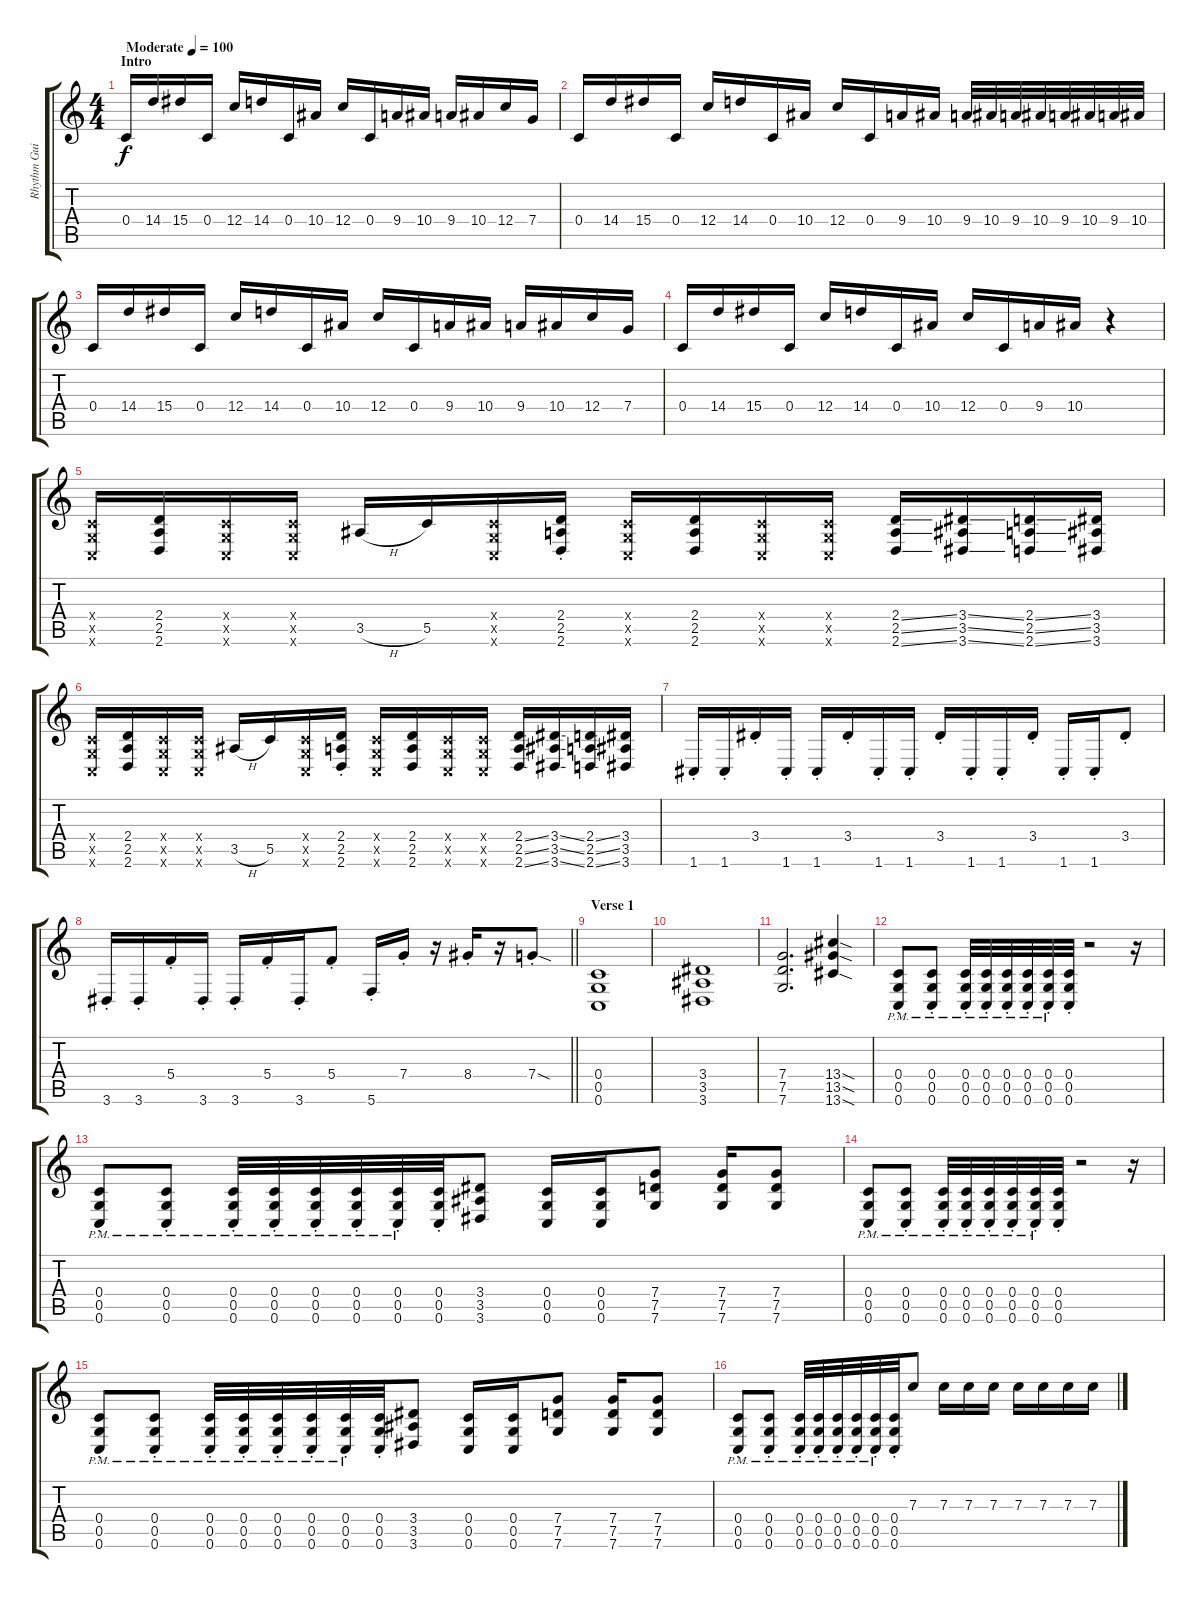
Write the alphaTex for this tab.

\track ("Rhythm Guitar" "Rhythm Gui") {instrument distortionguitar}
\staff {score tabs}
\tuning (D4 A3 F3 C3 G2 C2) {hide}
\ts (4 4)
\section ("" "Intro")
\tempo (100 "Moderate")
\clef g2
\ks c
0.4.16{dy f instrument distortionguitar} 14.4.16 15.4.16 0.4.16 12.4.16 14.4.16 0.4.16 10.4.16 12.4.16 0.4.16 9.4.16 10.4.16 9.4.16 10.4.16 12.4.16 7.4.16 |
0.4.16 14.4.16 15.4.16 0.4.16 12.4.16 14.4.16 0.4.16 10.4.16 12.4.16 0.4.16 9.4.16 10.4.16 9.4.32 10.4.32 9.4.32 10.4.32 9.4.32 10.4.32 9.4.32 10.4.32 |
0.4.16 14.4.16 15.4.16 0.4.16 12.4.16 14.4.16 0.4.16 10.4.16 12.4.16 0.4.16 9.4.16 10.4.16 9.4.16 10.4.16 12.4.16 7.4.16 |
0.4.16 14.4.16 15.4.16 0.4.16 12.4.16 14.4.16 0.4.16 10.4.16 12.4.16 0.4.16 9.4.16 10.4.16 r.4 |
(0.4{x} 0.5{x} 0.6{x}).16 (2.4 2.5 2.6).16 (0.4{x} 0.5{x} 0.6{x}).16 (0.4{x} 0.5{x} 0.6{x}).16 3.5{h}.16 5.5.16 (0.4{x} 0.5{x} 0.6{x}).16 (2.4{st} 2.5{st} 2.6{st}).16 (0.4{x} 0.5{x} 0.6{x}).16 (2.4 2.5 2.6).16 (0.4{x} 0.5{x} 0.6{x}).16 (0.4{x} 0.5{x} 0.6{x}).16 (2.4{ss} 2.5{ss} 2.6{ss}).16 (3.4{ss} 3.5{ss} 3.6{ss}).16 (2.4{ss} 2.5{ss} 2.6{ss}).16 (3.4 3.5 3.6).16 |
(0.4{x} 0.5{x} 0.6{x}).16 (2.4 2.5 2.6).16 (0.4{x} 0.5{x} 0.6{x}).16 (0.4{x} 0.5{x} 0.6{x}).16 3.5{h}.16 5.5.16 (0.4{x} 0.5{x} 0.6{x}).16 (2.4{st} 2.5{st} 2.6{st}).16 (0.4{x} 0.5{x} 0.6{x}).16 (2.4 2.5 2.6).16 (0.4{x} 0.5{x} 0.6{x}).16 (0.4{x} 0.5{x} 0.6{x}).16 (2.4{ss} 2.5{ss} 2.6{ss}).16 (3.4{ss} 3.5{ss} 3.6{ss}).16 (2.4{ss} 2.5{ss} 2.6{ss}).16 (3.4 3.5 3.6).16 |
1.6{st}.16 1.6{st}.16 3.4{st}.16 1.6{st}.16 1.6{st}.16 3.4{st}.16 1.6{st}.16 1.6{st}.16 3.4{st}.16 1.6{st}.16 1.6{st}.16 3.4{st}.16 1.6{st}.16 1.6{st}.16 3.4{st}.8 |
\barLineRight lightlight
3.6{st}.16 3.6{st}.16 5.4{st}.16 3.6{st}.16 3.6{st}.16 5.4{st}.16 3.6{st}.16 5.4{st}.8 5.6{st}.16 7.4{st}.16 r.16 8.4{st}.16 r.16 7.4{sod st}.8 |
\section ("" "Verse 1")
(0.4 0.5 0.6).1 |
(3.4 3.5 3.6).1 |
(7.4 7.5 7.6).2{d} (13.4{sod} 13.5{sod} 13.6{sod}).4 |
(0.4{st} 0.5{st} 0.6{pm st}).8 (0.4{st} 0.5{st} 0.6{pm st}).8 (0.4{st} 0.5{st} 0.6{pm st}).32 (0.4{st} 0.5{st} 0.6{pm st}).32 (0.4{st} 0.5{st} 0.6{pm st}).32 (0.4{st} 0.5{st} 0.6{pm st}).32 (0.4{st} 0.5{st} 0.6{pm st}).32 (0.4{st} 0.5{st} 0.6{st}).32 r.2 r.16 |
(0.4{st} 0.5{st} 0.6{pm st}).8 (0.4{st} 0.5{st} 0.6{pm st}).8 (0.4{st} 0.5{st} 0.6{pm st}).32 (0.4{st} 0.5{st} 0.6{pm st}).32 (0.4{st} 0.5{st} 0.6{pm st}).32 (0.4{st} 0.5{st} 0.6{pm st}).32 (0.4{st} 0.5{st} 0.6{pm st}).32 (0.4{st} 0.5{st} 0.6{st}).32 (3.4 3.5 3.6).8 (0.4 0.5 0.6).16 (0.4 0.5 0.6).16 (7.4 7.5 7.6).8 (7.4 7.5 7.6).16 (7.4 7.5 7.6).8 |
(0.4{st} 0.5{st} 0.6{pm st}).8 (0.4{st} 0.5{st} 0.6{pm st}).8 (0.4{st} 0.5{st} 0.6{pm st}).32 (0.4{st} 0.5{st} 0.6{pm st}).32 (0.4{st} 0.5{st} 0.6{pm st}).32 (0.4{st} 0.5{st} 0.6{pm st}).32 (0.4{st} 0.5{st} 0.6{pm st}).32 (0.4{st} 0.5{st} 0.6{st}).32 r.2 r.16 |
(0.4{st} 0.5{st} 0.6{pm st}).8 (0.4{st} 0.5{st} 0.6{pm st}).8 (0.4{st} 0.5{st} 0.6{pm st}).32 (0.4{st} 0.5{st} 0.6{pm st}).32 (0.4{st} 0.5{st} 0.6{pm st}).32 (0.4{st} 0.5{st} 0.6{pm st}).32 (0.4{st} 0.5{st} 0.6{pm st}).32 (0.4{st} 0.5{st} 0.6{st}).32 (3.4 3.5 3.6).8 (0.4 0.5 0.6).16 (0.4 0.5 0.6).16 (7.4 7.5 7.6).8 (7.4 7.5 7.6).16 (7.4 7.5 7.6).8 |
(0.4{st} 0.5{st} 0.6{pm st}).8 (0.4{st} 0.5{st} 0.6{pm st}).8 (0.4{st} 0.5{st} 0.6{pm st}).32 (0.4{st} 0.5{st} 0.6{pm st}).32 (0.4{st} 0.5{st} 0.6{pm st}).32 (0.4{st} 0.5{st} 0.6{pm st}).32 (0.4{st} 0.5{st} 0.6{pm st}).32 (0.4{st} 0.5{st} 0.6{st}).32 7.3.8 7.3.16 7.3.16 7.3.16 7.3.16 7.3.16 7.3.16 7.3.16
